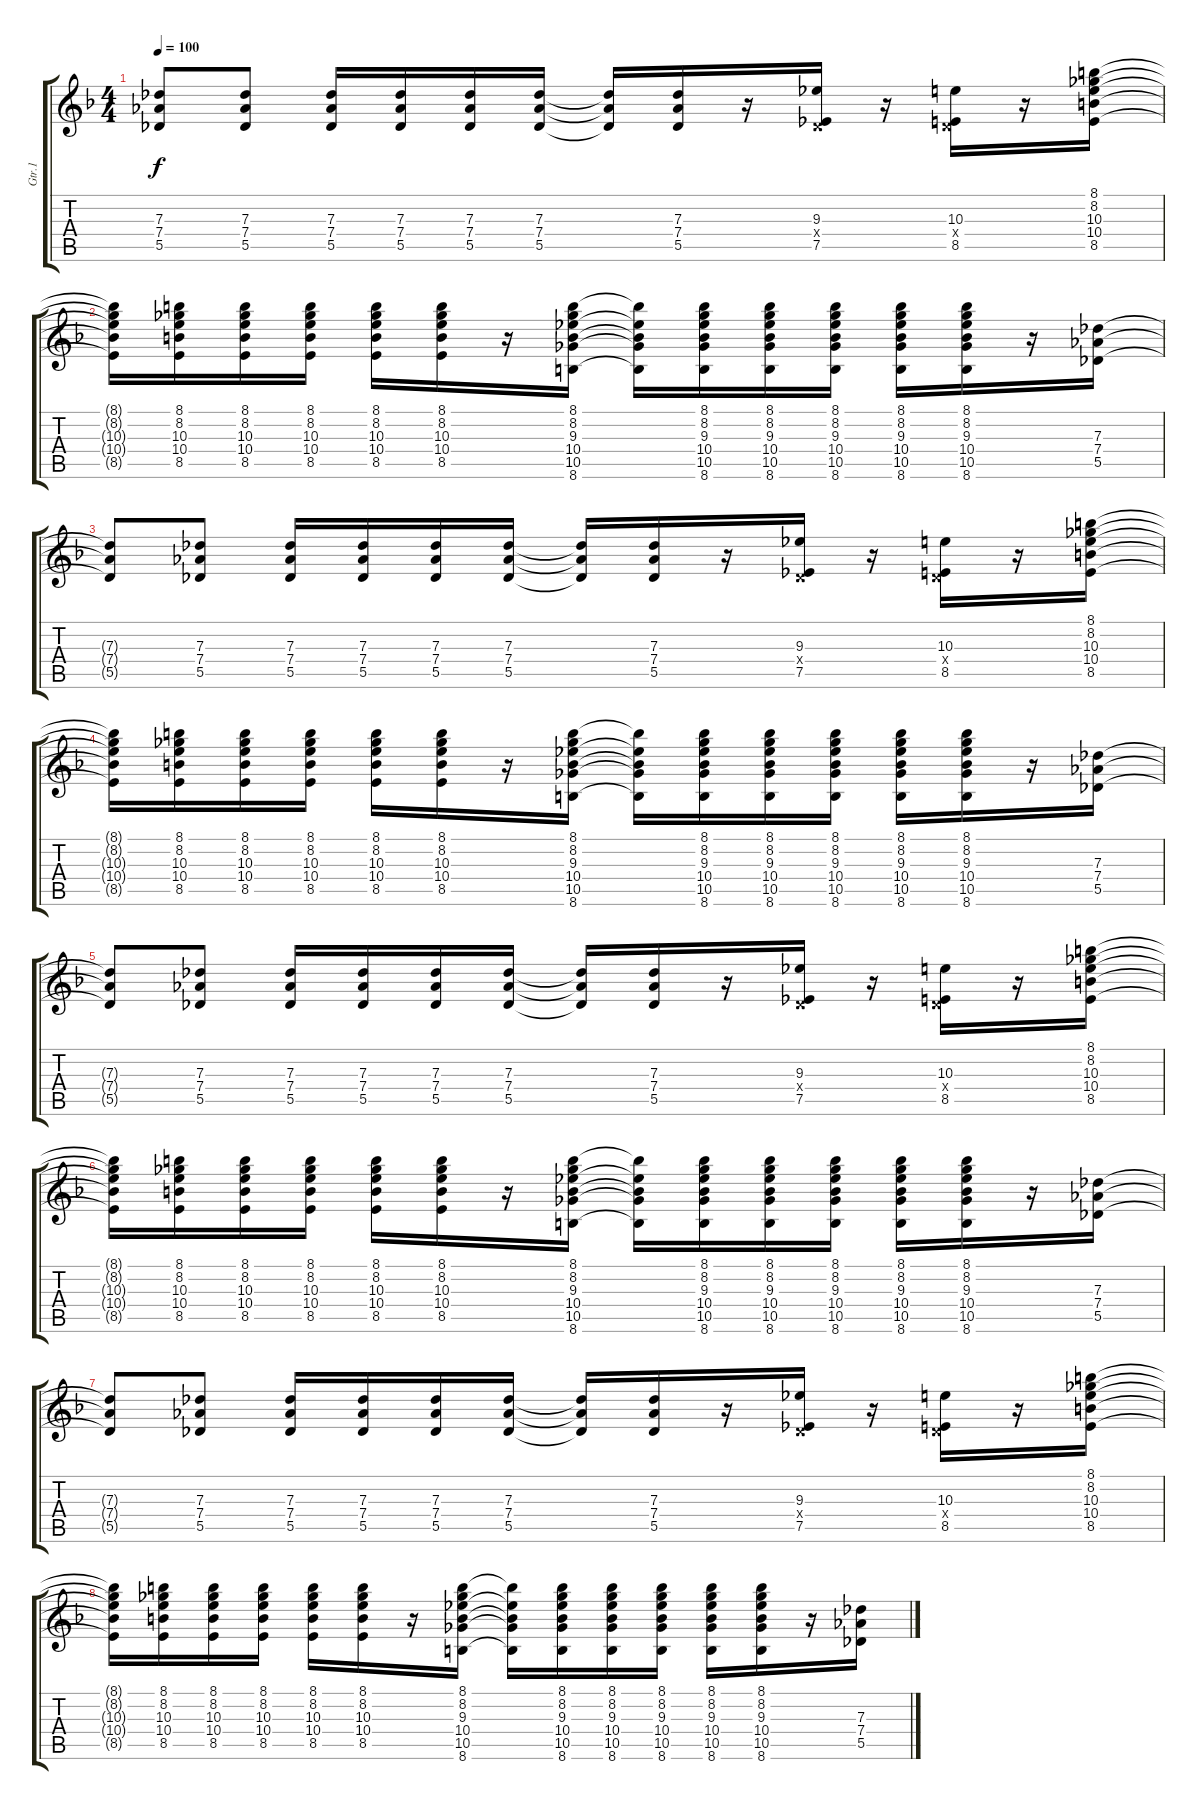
\track ("Gtr.1" "Gtr.1") {instrument distortionguitar}
\staff {score tabs}
\tuning (Eb4 Bb3 Gb3 Db3 Ab2 Eb2) {hide}
\ts (4 4)
\tempo 100
\clef g2
\ks dminor
(7.3{t} 7.4{t} 5.5{t}).8{dy f} (7.3 7.4 5.5).8 (7.3 7.4 5.5).16 (7.3 7.4 5.5).16 (7.3 7.4 5.5).16 (7.3 7.4 5.5).16 (7.3{t} 7.4{t} 5.5{t}).16 (7.3 7.4 5.5).16 r.16 (9.3 0.4{x} 7.5).16 r.16 (10.3 0.4{x} 8.5).16 r.16 (8.1 8.2 10.3 10.4 8.5).16 |
(8.1{t} 8.2{t} 10.3{t} 10.4{t} 8.5{t}).16 (8.1 8.2 10.3 10.4 8.5).16 (8.1 8.2 10.3 10.4 8.5).16 (8.1 8.2 10.3 10.4 8.5).16 (8.1 8.2 10.3 10.4 8.5).16 (8.1 8.2 10.3 10.4 8.5).16 r.16 (8.1 8.2 9.3 10.4 10.5 8.6).16 (8.1{t} 9.3{t} 10.4{t} 10.5{t} 8.6{t}).16 (8.1 8.2 9.3 10.4 10.5 8.6).16 (8.1 8.2 9.3 10.4 10.5 8.6).16 (8.1 8.2 9.3 10.4 10.5 8.6).16 (8.1 8.2 9.3 10.4 10.5 8.6).16 (8.1 8.2 9.3 10.4 10.5 8.6).16 r.16 (7.3 7.4 5.5).16{beam Down} |
(7.3{t} 7.4{t} 5.5{t}).8 (7.3 7.4 5.5).8 (7.3 7.4 5.5).16 (7.3 7.4 5.5).16 (7.3 7.4 5.5).16 (7.3 7.4 5.5).16 (7.3{t} 7.4{t} 5.5{t}).16 (7.3 7.4 5.5).16 r.16 (9.3 0.4{x} 7.5).16 r.16 (10.3 0.4{x} 8.5).16 r.16 (8.1 8.2 10.3 10.4 8.5).16 |
(8.1{t} 8.2{t} 10.3{t} 10.4{t} 8.5{t}).16 (8.1 8.2 10.3 10.4 8.5).16 (8.1 8.2 10.3 10.4 8.5).16 (8.1 8.2 10.3 10.4 8.5).16 (8.1 8.2 10.3 10.4 8.5).16 (8.1 8.2 10.3 10.4 8.5).16 r.16 (8.1 8.2 9.3 10.4 10.5 8.6).16 (8.1{t} 9.3{t} 10.4{t} 10.5{t} 8.6{t}).16 (8.1 8.2 9.3 10.4 10.5 8.6).16 (8.1 8.2 9.3 10.4 10.5 8.6).16 (8.1 8.2 9.3 10.4 10.5 8.6).16 (8.1 8.2 9.3 10.4 10.5 8.6).16 (8.1 8.2 9.3 10.4 10.5 8.6).16 r.16 (7.3 7.4 5.5).16{beam Down} |
(7.3{t} 7.4{t} 5.5{t}).8 (7.3 7.4 5.5).8 (7.3 7.4 5.5).16 (7.3 7.4 5.5).16 (7.3 7.4 5.5).16 (7.3 7.4 5.5).16 (7.3{t} 7.4{t} 5.5{t}).16 (7.3 7.4 5.5).16 r.16 (9.3 0.4{x} 7.5).16 r.16 (10.3 0.4{x} 8.5).16 r.16 (8.1 8.2 10.3 10.4 8.5).16 |
(8.1{t} 8.2{t} 10.3{t} 10.4{t} 8.5{t}).16 (8.1 8.2 10.3 10.4 8.5).16 (8.1 8.2 10.3 10.4 8.5).16 (8.1 8.2 10.3 10.4 8.5).16 (8.1 8.2 10.3 10.4 8.5).16 (8.1 8.2 10.3 10.4 8.5).16 r.16 (8.1 8.2 9.3 10.4 10.5 8.6).16 (8.1{t} 9.3{t} 10.4{t} 10.5{t} 8.6{t}).16 (8.1 8.2 9.3 10.4 10.5 8.6).16 (8.1 8.2 9.3 10.4 10.5 8.6).16 (8.1 8.2 9.3 10.4 10.5 8.6).16 (8.1 8.2 9.3 10.4 10.5 8.6).16 (8.1 8.2 9.3 10.4 10.5 8.6).16 r.16 (7.3 7.4 5.5).16{beam Down} |
(7.3{t} 7.4{t} 5.5{t}).8 (7.3 7.4 5.5).8 (7.3 7.4 5.5).16 (7.3 7.4 5.5).16 (7.3 7.4 5.5).16 (7.3 7.4 5.5).16 (7.3{t} 7.4{t} 5.5{t}).16 (7.3 7.4 5.5).16 r.16 (9.3 0.4{x} 7.5).16 r.16 (10.3 0.4{x} 8.5).16 r.16 (8.1 8.2 10.3 10.4 8.5).16 |
(8.1{t} 8.2{t} 10.3{t} 10.4{t} 8.5{t}).16 (8.1 8.2 10.3 10.4 8.5).16 (8.1 8.2 10.3 10.4 8.5).16 (8.1 8.2 10.3 10.4 8.5).16 (8.1 8.2 10.3 10.4 8.5).16 (8.1 8.2 10.3 10.4 8.5).16 r.16 (8.1 8.2 9.3 10.4 10.5 8.6).16 (8.1{t} 9.3{t} 10.4{t} 10.5{t} 8.6{t}).16 (8.1 8.2 9.3 10.4 10.5 8.6).16 (8.1 8.2 9.3 10.4 10.5 8.6).16 (8.1 8.2 9.3 10.4 10.5 8.6).16 (8.1 8.2 9.3 10.4 10.5 8.6).16 (8.1 8.2 9.3 10.4 10.5 8.6).16 r.16 (7.3 7.4 5.5).16{beam Down}
